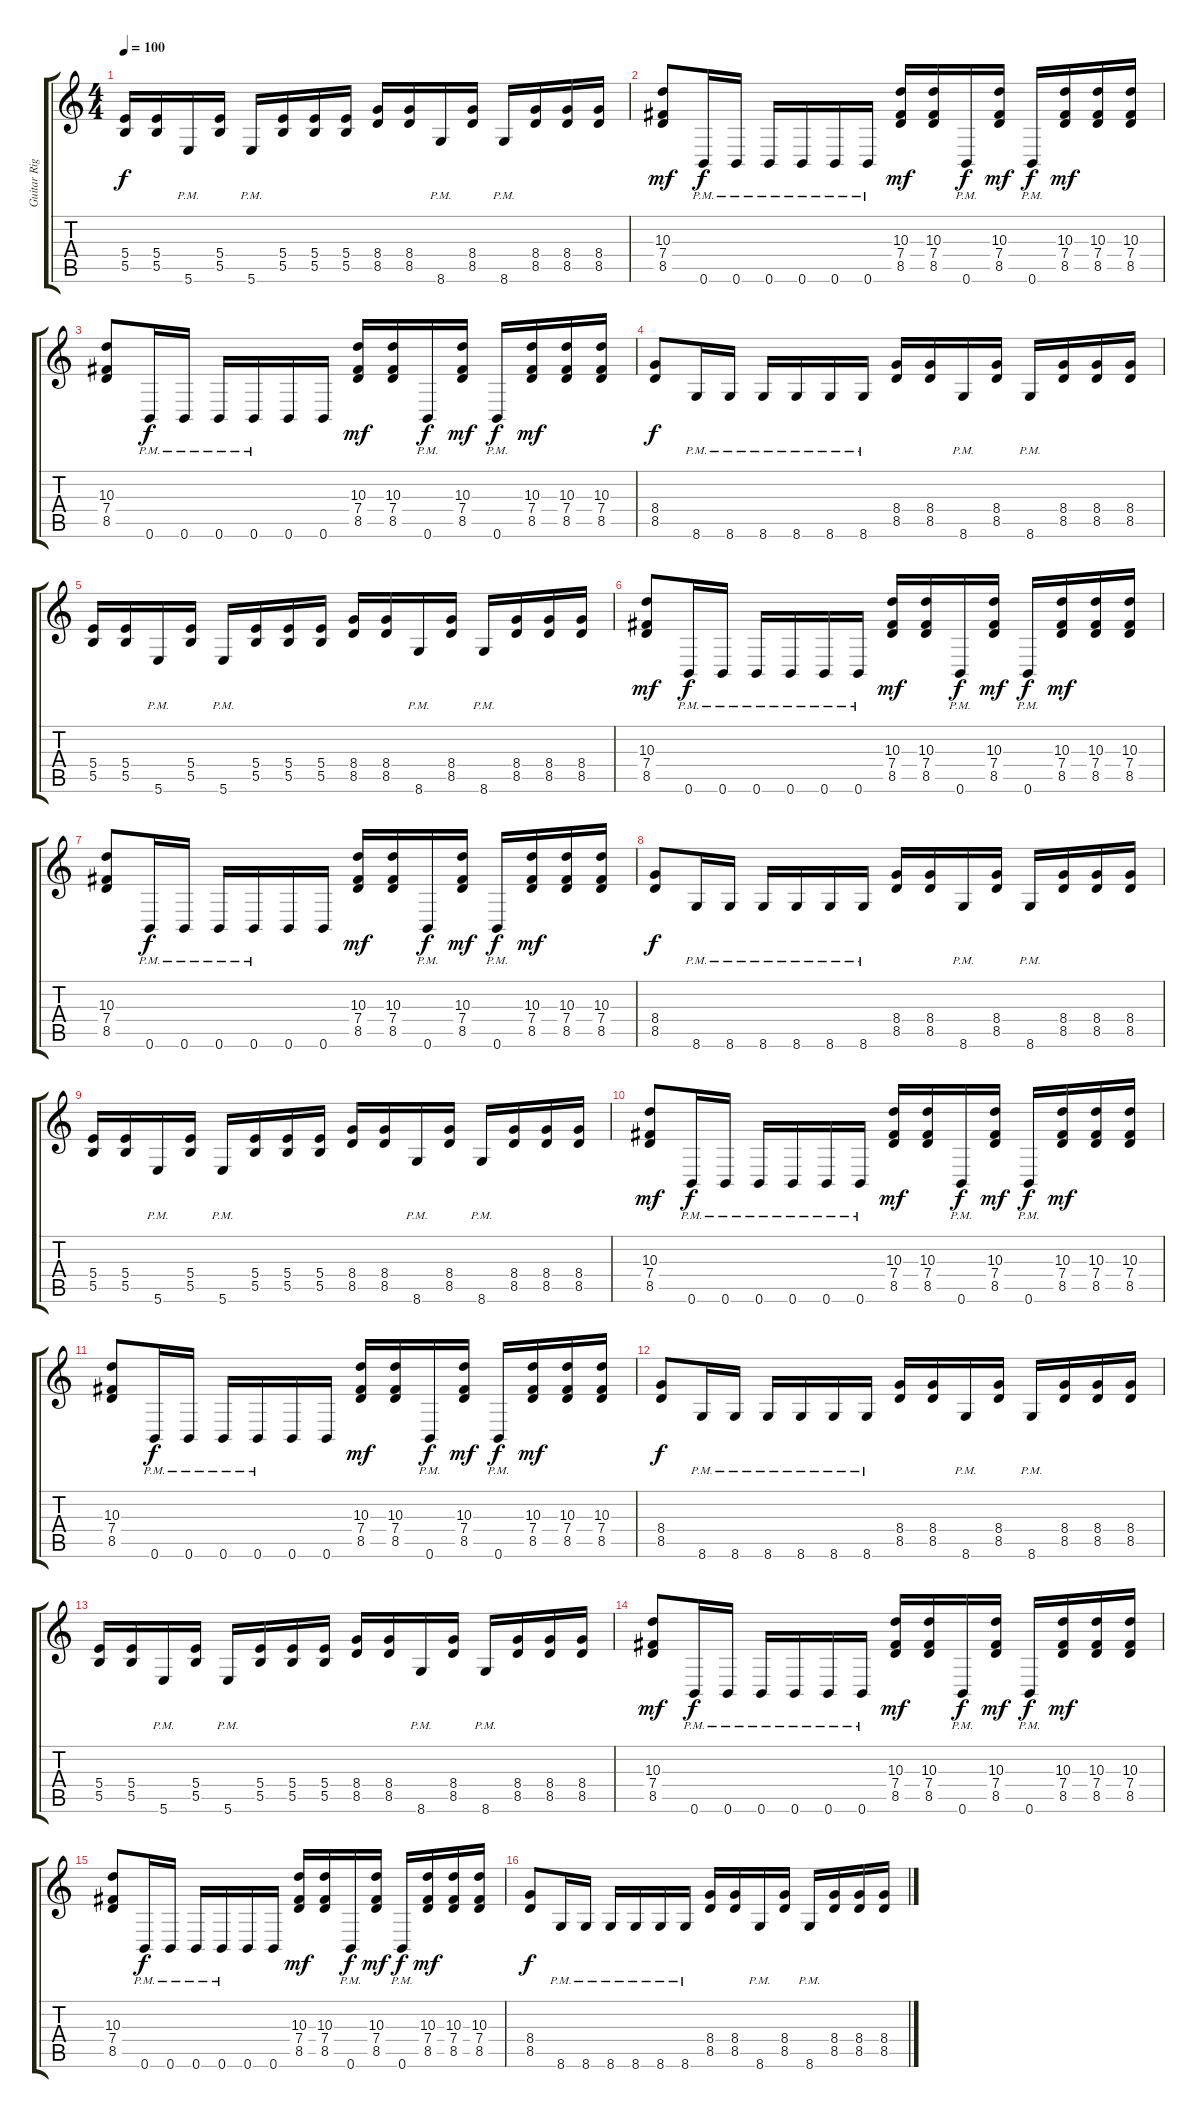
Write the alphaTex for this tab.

\track ("Guitar Right" "Guitar Rig") {instrument distortionguitar}
\staff {score tabs}
\tuning (Db4 Ab3 E3 B2 Gb2 B1) {hide}
\ts (4 4)
\tempo 100
\clef g2
\ks c
(5.4 5.5).16{dy f} (5.4 5.5).16 5.6{pm}.16 (5.4 5.5).16 5.6{pm}.16 (5.4 5.5).16 (5.4 5.5).16 (5.4 5.5).16 (8.4 8.5).16 (8.4 8.5).16 8.6{pm}.16 (8.4 8.5).16 8.6{pm}.16 (8.4 8.5).16 (8.4 8.5).16 (8.4 8.5).16 |
(10.3 7.4 8.5).8{dy mf} 0.6{pm}.16{dy f} 0.6{pm}.16 0.6{pm}.16 0.6{pm}.16 0.6{pm}.16 0.6{pm}.16 (10.3 7.4 8.5).16{dy mf} (10.3 7.4 8.5).16 0.6{pm}.16{dy f} (10.3 7.4 8.5).16{dy mf} 0.6{pm}.16{dy f} (10.3 7.4 8.5).16{dy mf} (10.3 7.4 8.5).16 (10.3 7.4 8.5).16 |
(10.3 7.4 8.5).8 0.6{pm}.16{dy f} 0.6{pm}.16 0.6{pm}.16 0.6{pm}.16 0.6.16 0.6.16 (10.3 7.4 8.5).16{dy mf} (10.3 7.4 8.5).16 0.6{pm}.16{dy f} (10.3 7.4 8.5).16{dy mf} 0.6{pm}.16{dy f} (10.3 7.4 8.5).16{dy mf} (10.3 7.4 8.5).16 (10.3 7.4 8.5).16 |
(8.4 8.5).8{dy f} 8.6{pm}.16 8.6{pm}.16 8.6{pm}.16 8.6{pm}.16 8.6{pm}.16 8.6{pm}.16 (8.4 8.5).16 (8.4 8.5).16 8.6{pm}.16 (8.4 8.5).16 8.6{pm}.16 (8.4 8.5).16 (8.4 8.5).16 (8.4 8.5).16 |
(5.4 5.5).16 (5.4 5.5).16 5.6{pm}.16 (5.4 5.5).16 5.6{pm}.16 (5.4 5.5).16 (5.4 5.5).16 (5.4 5.5).16 (8.4 8.5).16 (8.4 8.5).16 8.6{pm}.16 (8.4 8.5).16 8.6{pm}.16 (8.4 8.5).16 (8.4 8.5).16 (8.4 8.5).16 |
(10.3 7.4 8.5).8{dy mf} 0.6{pm}.16{dy f} 0.6{pm}.16 0.6{pm}.16 0.6{pm}.16 0.6{pm}.16 0.6{pm}.16 (10.3 7.4 8.5).16{dy mf} (10.3 7.4 8.5).16 0.6{pm}.16{dy f} (10.3 7.4 8.5).16{dy mf} 0.6{pm}.16{dy f} (10.3 7.4 8.5).16{dy mf} (10.3 7.4 8.5).16 (10.3 7.4 8.5).16 |
(10.3 7.4 8.5).8 0.6{pm}.16{dy f} 0.6{pm}.16 0.6{pm}.16 0.6{pm}.16 0.6.16 0.6.16 (10.3 7.4 8.5).16{dy mf} (10.3 7.4 8.5).16 0.6{pm}.16{dy f} (10.3 7.4 8.5).16{dy mf} 0.6{pm}.16{dy f} (10.3 7.4 8.5).16{dy mf} (10.3 7.4 8.5).16 (10.3 7.4 8.5).16 |
(8.4 8.5).8{dy f} 8.6{pm}.16 8.6{pm}.16 8.6{pm}.16 8.6{pm}.16 8.6{pm}.16 8.6{pm}.16 (8.4 8.5).16 (8.4 8.5).16 8.6{pm}.16 (8.4 8.5).16 8.6{pm}.16 (8.4 8.5).16 (8.4 8.5).16 (8.4 8.5).16 |
(5.4 5.5).16 (5.4 5.5).16 5.6{pm}.16 (5.4 5.5).16 5.6{pm}.16 (5.4 5.5).16 (5.4 5.5).16 (5.4 5.5).16 (8.4 8.5).16 (8.4 8.5).16 8.6{pm}.16 (8.4 8.5).16 8.6{pm}.16 (8.4 8.5).16 (8.4 8.5).16 (8.4 8.5).16 |
(10.3 7.4 8.5).8{dy mf} 0.6{pm}.16{dy f} 0.6{pm}.16 0.6{pm}.16 0.6{pm}.16 0.6{pm}.16 0.6{pm}.16 (10.3 7.4 8.5).16{dy mf} (10.3 7.4 8.5).16 0.6{pm}.16{dy f} (10.3 7.4 8.5).16{dy mf} 0.6{pm}.16{dy f} (10.3 7.4 8.5).16{dy mf} (10.3 7.4 8.5).16 (10.3 7.4 8.5).16 |
(10.3 7.4 8.5).8 0.6{pm}.16{dy f} 0.6{pm}.16 0.6{pm}.16 0.6{pm}.16 0.6.16 0.6.16 (10.3 7.4 8.5).16{dy mf} (10.3 7.4 8.5).16 0.6{pm}.16{dy f} (10.3 7.4 8.5).16{dy mf} 0.6{pm}.16{dy f} (10.3 7.4 8.5).16{dy mf} (10.3 7.4 8.5).16 (10.3 7.4 8.5).16 |
(8.4 8.5).8{dy f} 8.6{pm}.16 8.6{pm}.16 8.6{pm}.16 8.6{pm}.16 8.6{pm}.16 8.6{pm}.16 (8.4 8.5).16 (8.4 8.5).16 8.6{pm}.16 (8.4 8.5).16 8.6{pm}.16 (8.4 8.5).16 (8.4 8.5).16 (8.4 8.5).16 |
(5.4 5.5).16 (5.4 5.5).16 5.6{pm}.16 (5.4 5.5).16 5.6{pm}.16 (5.4 5.5).16 (5.4 5.5).16 (5.4 5.5).16 (8.4 8.5).16 (8.4 8.5).16 8.6{pm}.16 (8.4 8.5).16 8.6{pm}.16 (8.4 8.5).16 (8.4 8.5).16 (8.4 8.5).16 |
(10.3 7.4 8.5).8{dy mf} 0.6{pm}.16{dy f} 0.6{pm}.16 0.6{pm}.16 0.6{pm}.16 0.6{pm}.16 0.6{pm}.16 (10.3 7.4 8.5).16{dy mf} (10.3 7.4 8.5).16 0.6{pm}.16{dy f} (10.3 7.4 8.5).16{dy mf} 0.6{pm}.16{dy f} (10.3 7.4 8.5).16{dy mf} (10.3 7.4 8.5).16 (10.3 7.4 8.5).16 |
(10.3 7.4 8.5).8 0.6{pm}.16{dy f} 0.6{pm}.16 0.6{pm}.16 0.6{pm}.16 0.6.16 0.6.16 (10.3 7.4 8.5).16{dy mf} (10.3 7.4 8.5).16 0.6{pm}.16{dy f} (10.3 7.4 8.5).16{dy mf} 0.6{pm}.16{dy f} (10.3 7.4 8.5).16{dy mf} (10.3 7.4 8.5).16 (10.3 7.4 8.5).16 |
(8.4 8.5).8{dy f} 8.6{pm}.16 8.6{pm}.16 8.6{pm}.16 8.6{pm}.16 8.6{pm}.16 8.6{pm}.16 (8.4 8.5).16 (8.4 8.5).16 8.6{pm}.16 (8.4 8.5).16 8.6{pm}.16 (8.4 8.5).16 (8.4 8.5).16 (8.4 8.5).16
